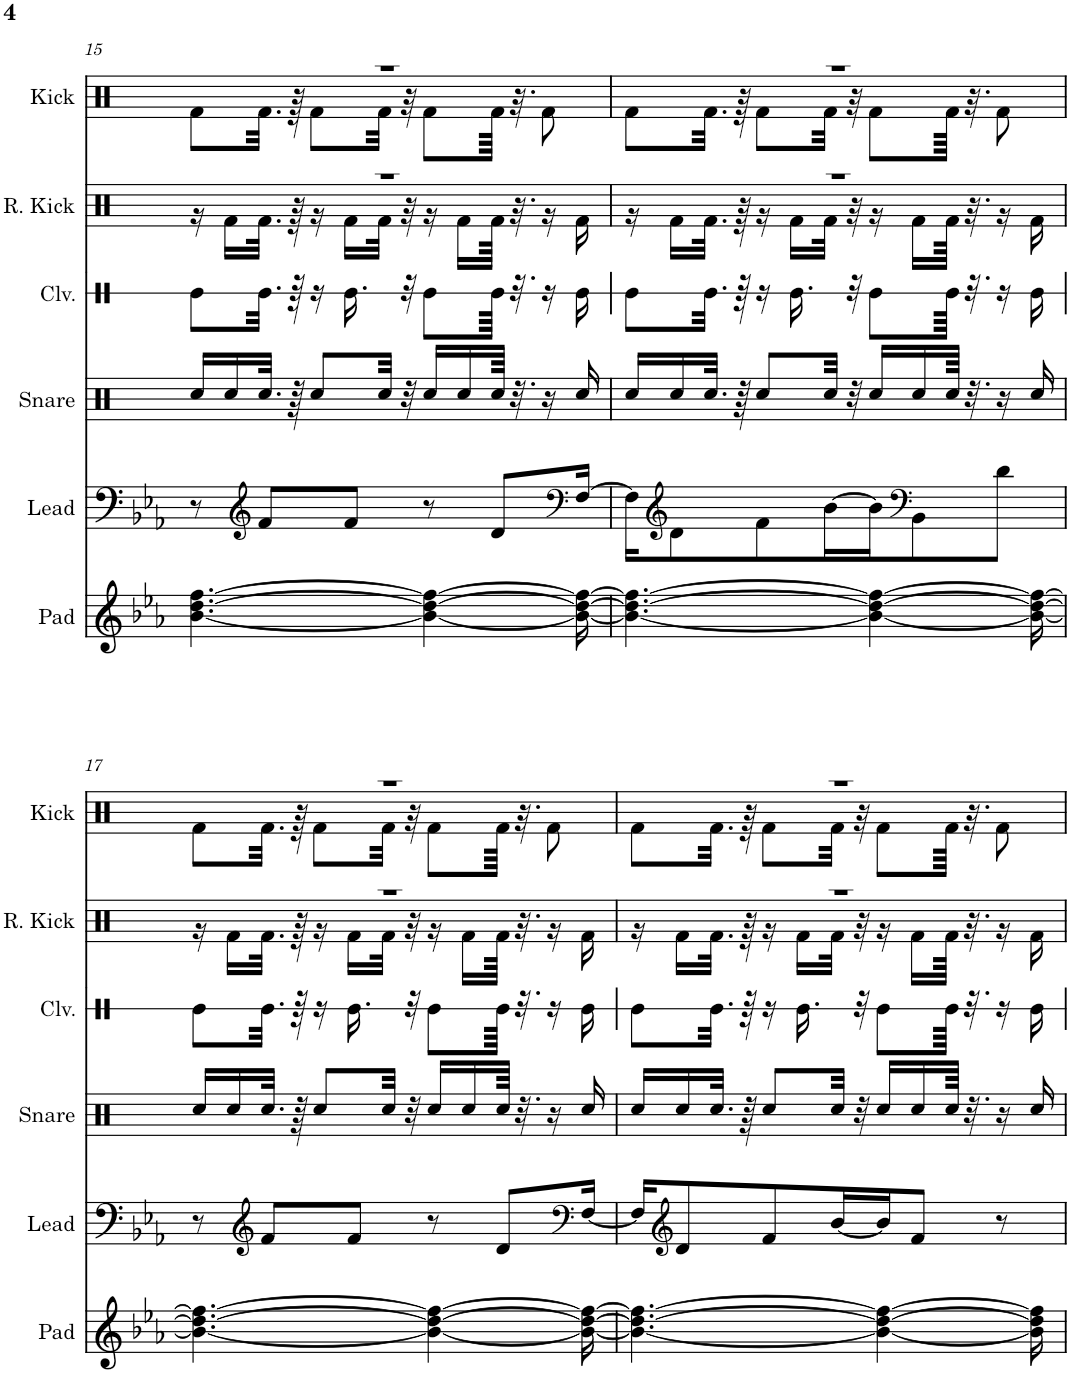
**kern	**kern	**kern	**kern	**kern	**kern
*part6	*part5	*part4	*part3	*part2	*part1
*staff6	*staff5	*staff4	*staff3	*staff2	*staff1
*I"Pad	*I"Lead	*I"Snare	*I"Claves	*I"Reverb Kick	*I"Kick
*I'Pad	*I'Lead	*I'Snare	*I'Clv.	*I'R. Kick	*I'Kick
!!LO:PB:g=z
*clefG2	*clefF4	*clefX	*clefX	*clefX	*clefX
*k[b-e-a-]	*k[b-e-a-]	*k[b-e-a-]	*k[b-e-a-]	*k[b-e-a-]	*k[b-e-a-]
*M11/16	*M11/16	*M11/16	*M11/16	*M11/16	*M11/16
=15	=15	=15	=15	=15	=15
*	*	*	*	*^	*^
[4.b-\ [4.dd\ [4.ff\	8r	16Rcc/LL	8Re\L	16%11r	16r	16%11r	8Rf\L
.	.	16Rcc/	.	.	16Rf\LL	.	.
*	*clefG2	*	*	*	*	*	*
.	8f/L	32.Rcc/JJk	32.Re\Jkk	.	32.Rf\JJk	.	32.Rf\Jkk
.	.	64r	64r	.	64r	.	64r
.	.	8Rcc/L	16r	.	16r	.	8Rf\L
.	8f/J	.	16.Re\	.	16Rf\LL	.	.
.	.	32Rcc/Jkk	.	.	32Rf\JJk	.	32Rf\Jkk
.	.	32r	32r	.	32r	.	32r
4b-\_ 4dd\_ 4ff\_	8r	16Rcc/LL	8Re\L	.	16r	.	8Rf\L
.	.	16Rcc/	.	.	16Rf\LL	.	.
.	8d/L	64Rcc/JJkk	64Re\Jkkk	.	64Rf\JJkk	.	64Rf\Jkkk
.	.	32.r	32.r	.	32.r	.	32.r
.	.	16r	16r	.	16r	.	8Rf\
*	*clefF4	*	*	*	*	*	*
16b-\_ 16dd\_ 16ff\_	[16F/Jk	16Rcc/	16Re\	.	16Rf\	.	.
=16	=16	=16	=16	=16	=16	=16	=16
4.b-\_ 4.dd\_ 4.ff\_	16F\KL]	16Rcc/LL	8Re\L	16%11r	16r	16%11r	8Rf\L
*	*clefG2	*	*	*	*	*	*
.	8d\	16Rcc/	.	.	16Rf\LL	.	.
.	.	32.Rcc/JJk	32.Re\Jkk	.	32.Rf\JJk	.	32.Rf\Jkk
.	.	64r	64r	.	64r	.	64r
.	8f\	8Rcc/L	16r	.	16r	.	8Rf\L
.	.	.	16.Re\	.	16Rf\LL	.	.
.	[16b-\L	32Rcc/Jkk	.	.	32Rf\JJk	.	32Rf\Jkk
.	.	32r	32r	.	32r	.	32r
4b-\_ 4dd\_ 4ff\_	16b-\J]	16Rcc/LL	8Re\L	.	16r	.	8Rf\L
*	*clefF4	*	*	*	*	*	*
.	8BB-\	16Rcc/	.	.	16Rf\LL	.	.
.	.	64Rcc/JJkk	64Re\Jkkk	.	64Rf\JJkk	.	64Rf\Jkkk
.	.	32.r	32.r	.	32.r	.	32.r
.	8d\J	16r	16r	.	16r	.	8Rf\
16b-\_ 16dd\_ 16ff\_	.	16Rcc/	16Re\	.	16Rf\	.	.
!!LO:LB:g=z	!!
=17	=17	=17	=17	=17	=17	=17	=17
4.b-\_ 4.dd\_ 4.ff\_	8r	16Rcc/LL	8Re\L	16%11r	16r	16%11r	8Rf\L
.	.	16Rcc/	.	.	16Rf\LL	.	.
*	*clefG2	*	*	*	*	*	*
.	8f/L	32.Rcc/JJk	32.Re\Jkk	.	32.Rf\JJk	.	32.Rf\Jkk
.	.	64r	64r	.	64r	.	64r
.	.	8Rcc/L	16r	.	16r	.	8Rf\L
.	8f/J	.	16.Re\	.	16Rf\LL	.	.
.	.	32Rcc/Jkk	.	.	32Rf\JJk	.	32Rf\Jkk
.	.	32r	32r	.	32r	.	32r
4b-\_ 4dd\_ 4ff\_	8r	16Rcc/LL	8Re\L	.	16r	.	8Rf\L
.	.	16Rcc/	.	.	16Rf\LL	.	.
.	8d/L	64Rcc/JJkk	64Re\Jkkk	.	64Rf\JJkk	.	64Rf\Jkkk
.	.	32.r	32.r	.	32.r	.	32.r
.	.	16r	16r	.	16r	.	8Rf\
*	*clefF4	*	*	*	*	*	*
16b-\_ 16dd\_ 16ff\_	[16F/Jk	16Rcc/	16Re\	.	16Rf\	.	.
=18	=18	=18	=18	=18	=18	=18	=18
4.b-\_ 4.dd\_ 4.ff\_	16F/KL]	16Rcc/LL	8Re\L	16%11r	16r	16%11r	8Rf\L
*	*clefG2	*	*	*	*	*	*
.	8d/	16Rcc/	.	.	16Rf\LL	.	.
.	.	32.Rcc/JJk	32.Re\Jkk	.	32.Rf\JJk	.	32.Rf\Jkk
.	.	64r	64r	.	64r	.	64r
.	8f/	8Rcc/L	16r	.	16r	.	8Rf\L
.	.	.	16.Re\	.	16Rf\LL	.	.
.	[16b-/L	32Rcc/Jkk	.	.	32Rf\JJk	.	32Rf\Jkk
.	.	32r	32r	.	32r	.	32r
4b-\_ 4dd\_ 4ff\_	16b-/J]	16Rcc/LL	8Re\L	.	16r	.	8Rf\L
.	8f/J	16Rcc/	.	.	16Rf\LL	.	.
.	.	64Rcc/JJkk	64Re\Jkkk	.	64Rf\JJkk	.	64Rf\Jkkk
.	.	32.r	32.r	.	32.r	.	32.r
.	8r	16r	16r	.	16r	.	8Rf\
16b-\] 16dd\] 16ff\]	.	16Rcc/	16Re\	.	16Rf\	.	.
*	*	*	*	*v	*v	*	*
*	*	*	*	*	*v	*v
=	=	=	=	=	=
*-	*-	*-	*-	*-	*-
